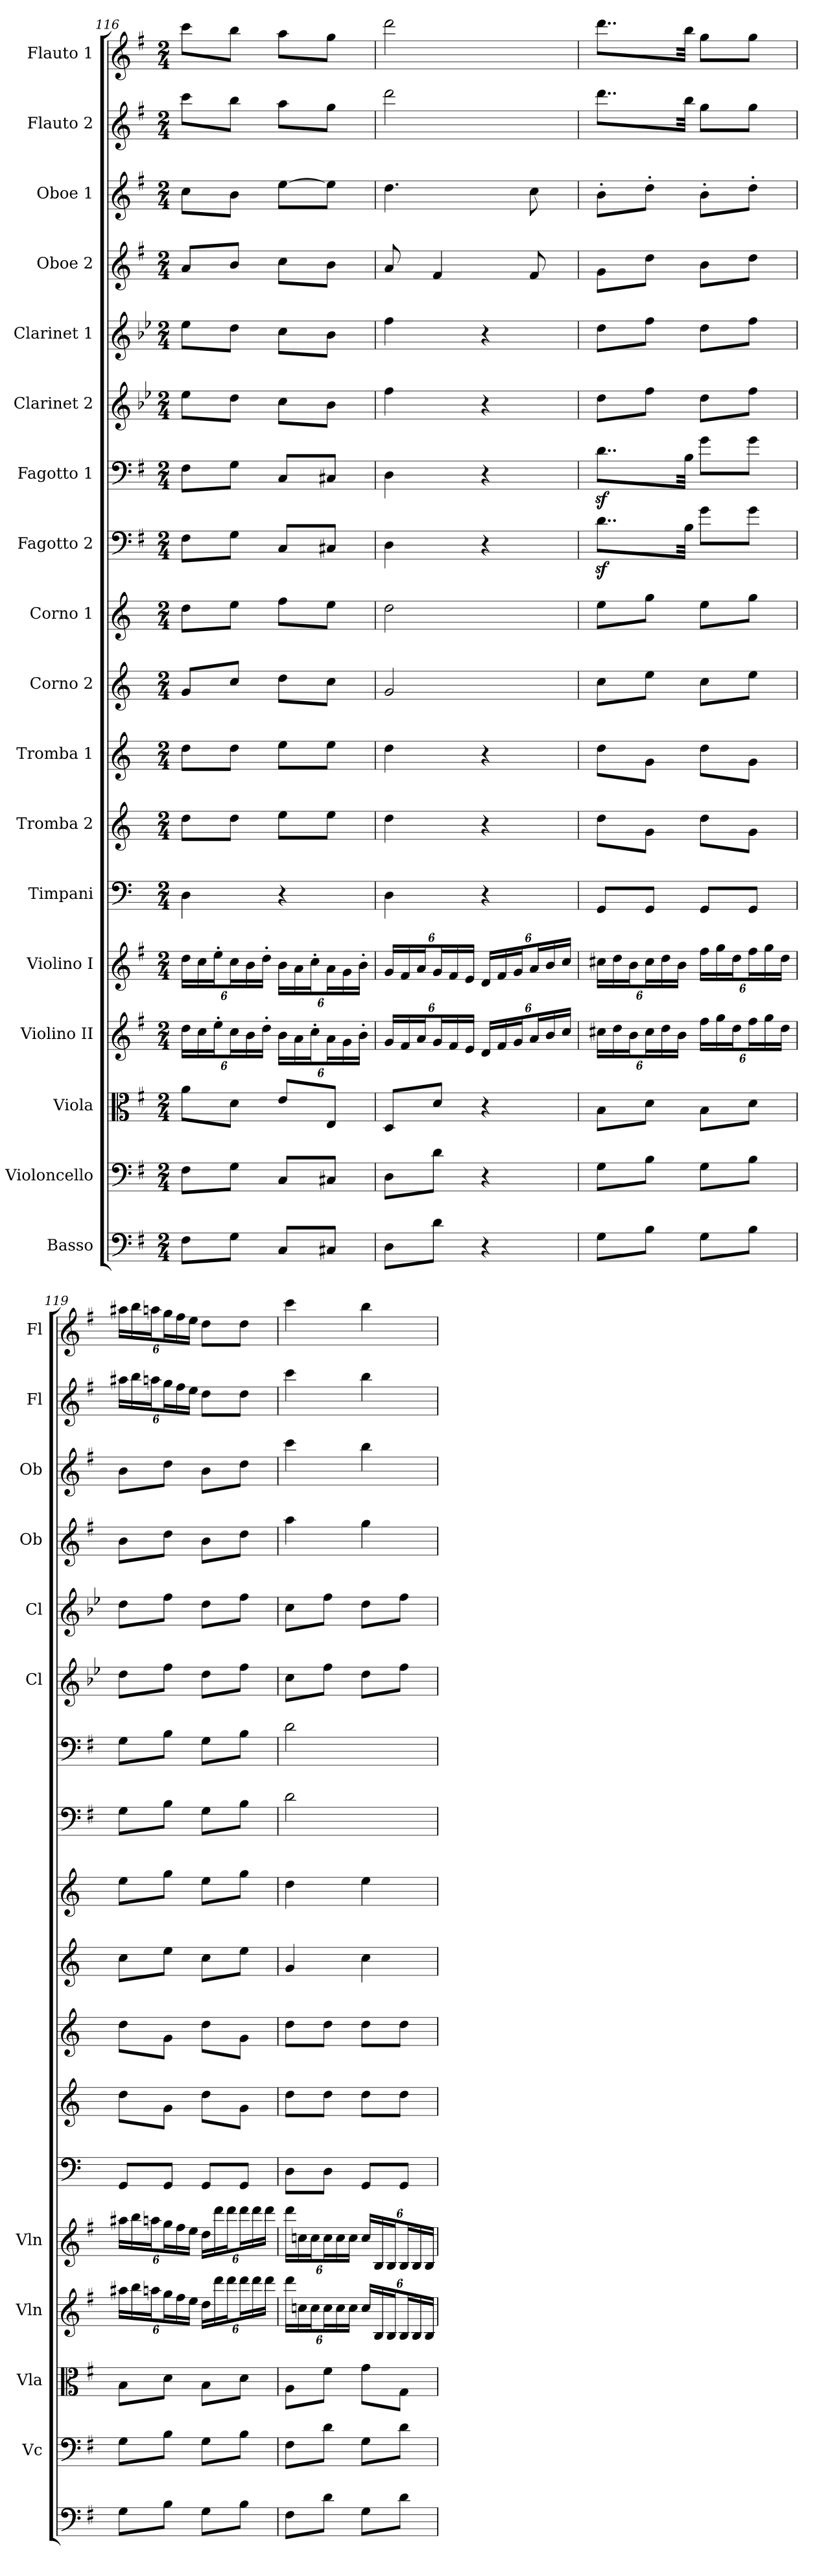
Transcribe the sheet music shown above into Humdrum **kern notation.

**kern	**kern	**kern	**kern	**kern	**kern	**kern	**kern	**kern	**kern	**kern	**kern	**kern	**kern	**kern	**kern	**kern	**kern
*part18	*part17	*part16	*part15	*part14	*part13	*part12	*part11	*part10	*part9	*part8	*part7	*part6	*part5	*part4	*part3	*part2	*part1
*staff18	*staff17	*staff16	*staff15	*staff14	*staff13	*staff12	*staff11	*staff10	*staff9	*staff8	*staff7	*staff6	*staff5	*staff4	*staff3	*staff2	*staff1
*I"Basso	*I"Violoncello	*I"Viola	*I"Violino II	*I"Violino I	*I"Timpani	*I"Tromba 2	*I"Tromba 1	*I"Corno 2	*I"Corno 1	*I"Fagotto 2	*I"Fagotto 1	*I"Clarinet 2	*I"Clarinet 1	*I"Oboe 2	*I"Oboe 1	*I"Flauto 2	*I"Flauto 1
*	*I'Vc	*I'Vla	*I'Vln	*I'Vln	*	*	*	*	*	*	*	*I'Cl	*I'Cl	*I'Ob	*I'Ob	*I'Fl	*I'Fl
*clefF4	*clefF4	*clefC3	*clefG2	*clefG2	*clefF4	*clefG2	*clefG2	*clefG2	*clefG2	*clefF4	*clefF4	*clefG2	*clefG2	*clefG2	*clefG2	*clefG2	*clefG2
*ITrd7c12	*	*	*	*	*	*ITrd1c2	*ITrd1c2	*ITrd3c5	*ITrd3c5	*	*	*ITrd2c3	*ITrd2c3	*	*	*	*
*k[f#]	*k[f#]	*k[f#]	*k[f#]	*k[f#]	*	*	*	*	*	*k[f#]	*k[f#]	*k[f#]	*k[f#]	*k[f#]	*k[f#]	*k[f#]	*k[f#]
*M2/4	*M2/4	*M2/4	*M2/4	*M2/4	*M2/4	*M2/4	*M2/4	*M2/4	*M2/4	*M2/4	*M2/4	*M2/4	*M2/4	*M2/4	*M2/4	*M2/4	*M2/4
=116	=116	=116	=116	=116	=116	=116	=116	=116	=116	=116	=116	=116	=116	=116	=116	=116	=116
8FF#\L	8F#\L	8a\L	24dd\LL	24dd\LL	4D	8cc\L	8cc\L	8d/L	8a\L	8F#\L	8F#\L	8cc\L	8cc\L	8a/L	8cc\L	8ccc\L	8ccc\L
.	.	.	24cc\	24cc\	.	.	.	.	.	.	.	.	.	.	.	.	.
.	.	.	24ee'\J	24ee'\J	.	.	.	.	.	.	.	.	.	.	.	.	.
8GG\J	8G\J	8d\J	24cc\L	24cc\L	.	8cc\J	8cc\J	8g/J	8b\J	8G\J	8G\J	8b\J	8b\J	8b/J	8b\J	8bb\J	8bb\J
.	.	.	24b\	24b\	.	.	.	.	.	.	.	.	.	.	.	.	.
.	.	.	24dd'\JJ	24dd'\JJ	.	.	.	.	.	.	.	.	.	.	.	.	.
8CC/L	8C/L	8e/L	24b\LL	24b\LL	4r	8dd\L	8dd\L	8a\L	8cc\L	8C/L	8C/L	8a\L	8a\L	8cc\L	[8ee\L	8aa\L	8aa\L
.	.	.	24a\	24a\	.	.	.	.	.	.	.	.	.	.	.	.	.
.	.	.	24cc'\J	24cc'\J	.	.	.	.	.	.	.	.	.	.	.	.	.
8CC#X/J	8C#X/J	8E/J	24a\L	24a\L	.	8dd\J	8dd\J	8g\J	8b\J	8C#X/J	8C#X/J	8g\J	8g\J	8b\J	8ee\J]	8gg\J	8gg\J
.	.	.	24g\	24g\	.	.	.	.	.	.	.	.	.	.	.	.	.
.	.	.	24b'\JJ	24b'\JJ	.	.	.	.	.	.	.	.	.	.	.	.	.
=117	=117	=117	=117	=117	=117	=117	=117	=117	=117	=117	=117	=117	=117	=117	=117	=117	=117
8DD\L	8D\L	8D/L	24g/LL	24g/LL	4D	4cc	4cc	2d	2a	4D	4D	4dd	4dd	8a	4.dd	2ddd	2ddd
.	.	.	24f#/	24f#/	.	.	.	.	.	.	.	.	.	.	.	.	.
.	.	.	24a/J	24a/J	.	.	.	.	.	.	.	.	.	.	.	.	.
8D\J	8d\J	8d/J	24g/L	24g/L	.	.	.	.	.	.	.	.	.	4f#	.	.	.
.	.	.	24f#/	24f#/	.	.	.	.	.	.	.	.	.	.	.	.	.
.	.	.	24e/JJ	24e/JJ	.	.	.	.	.	.	.	.	.	.	.	.	.
4r	4r	4r	24d/LL	24d/LL	4r	4r	4r	.	.	4r	4r	4r	4r	.	.	.	.
.	.	.	24f#/	24f#/	.	.	.	.	.	.	.	.	.	.	.	.	.
.	.	.	24g/J	24g/J	.	.	.	.	.	.	.	.	.	.	.	.	.
.	.	.	24a/L	24a/L	.	.	.	.	.	.	.	.	.	8f#	8cc	.	.
.	.	.	24b/	24b/	.	.	.	.	.	.	.	.	.	.	.	.	.
.	.	.	24cc/JJ	24cc/JJ	.	.	.	.	.	.	.	.	.	.	.	.	.
=118	=118	=118	=118	=118	=118	=118	=118	=118	=118	=118	=118	=118	=118	=118	=118	=118	=118
8GG\L	8G\L	8B\L	24cc#X\LL	24cc#X\LL	8GG/L	8cc\L	8cc\L	8g\L	8b\L	8..dz\L	8..dz\L	8b\L	8b\L	8g\L	8b'\L	8..ddd\L	8..ddd\L
.	.	.	24dd\	24dd\	.	.	.	.	.	.	.	.	.	.	.	.	.
.	.	.	24b\J	24b\J	.	.	.	.	.	.	.	.	.	.	.	.	.
8BB\J	8B\J	8d\J	24cc#\L	24cc#\L	8GG/J	8f\J	8f\J	8b\J	8dd\J	.	.	8dd\J	8dd\J	8dd\J	8dd'\J	.	.
.	.	.	24dd\	24dd\	.	.	.	.	.	.	.	.	.	.	.	.	.
.	.	.	24b\JJ	24b\JJ	.	.	.	.	.	.	.	.	.	.	.	.	.
.	.	.	.	.	.	.	.	.	.	32B\Jkk	32B\Jkk	.	.	.	.	32bb\Jkk	32bb\Jkk
8GG\L	8G\L	8B\L	24ff#\LL	24ff#\LL	8GG/L	8cc\L	8cc\L	8g\L	8b\L	8g\L	8g\L	8b\L	8b\L	8b\L	8b'\L	8gg\L	8gg\L
.	.	.	24gg\	24gg\	.	.	.	.	.	.	.	.	.	.	.	.	.
.	.	.	24dd\J	24dd\J	.	.	.	.	.	.	.	.	.	.	.	.	.
8BB\J	8B\J	8d\J	24ff#\L	24ff#\L	8GG/J	8f\J	8f\J	8b\J	8dd\J	8g\J	8g\J	8dd\J	8dd\J	8dd\J	8dd'\J	8gg\J	8gg\J
.	.	.	24gg\	24gg\	.	.	.	.	.	.	.	.	.	.	.	.	.
.	.	.	24dd\JJ	24dd\JJ	.	.	.	.	.	.	.	.	.	.	.	.	.
=119	=119	=119	=119	=119	=119	=119	=119	=119	=119	=119	=119	=119	=119	=119	=119	=119	=119
8GG\L	8G\L	8B\L	24aa#X\LL	24aa#X\LL	8GG/L	8cc\L	8cc\L	8g\L	8b\L	8G\L	8G\L	8b\L	8b\L	8b\L	8b\L	24aa#X\LL	24aa#X\LL
.	.	.	24bb\	24bb\	.	.	.	.	.	.	.	.	.	.	.	24bb\	24bb\
.	.	.	24aan\J	24aan\J	.	.	.	.	.	.	.	.	.	.	.	24aan\J	24aan\J
8BB\J	8B\J	8d\J	24gg\L	24gg\L	8GG/J	8f\J	8f\J	8b\J	8dd\J	8B\J	8B\J	8dd\J	8dd\J	8dd\J	8dd\J	24gg\L	24gg\L
.	.	.	24ff#\	24ff#\	.	.	.	.	.	.	.	.	.	.	.	24ff#\	24ff#\
.	.	.	24ee\JJ	24ee\JJ	.	.	.	.	.	.	.	.	.	.	.	24ee\JJ	24ee\JJ
8GG\L	8G\L	8B\L	24dd\LL	24dd\LL	8GG/L	8cc\L	8cc\L	8g\L	8b\L	8G\L	8G\L	8b\L	8b\L	8b\L	8b\L	8dd\L	8dd\L
.	.	.	24ddd\	24ddd\	.	.	.	.	.	.	.	.	.	.	.	.	.
.	.	.	24ddd\J	24ddd\J	.	.	.	.	.	.	.	.	.	.	.	.	.
8BB\J	8B\J	8d\J	24ddd\L	24ddd\L	8GG/J	8f\J	8f\J	8b\J	8dd\J	8B\J	8B\J	8dd\J	8dd\J	8dd\J	8dd\J	8dd\J	8dd\J
.	.	.	24ddd\	24ddd\	.	.	.	.	.	.	.	.	.	.	.	.	.
.	.	.	24ddd\JJ	24ddd\JJ	.	.	.	.	.	.	.	.	.	.	.	.	.
=120	=120	=120	=120	=120	=120	=120	=120	=120	=120	=120	=120	=120	=120	=120	=120	=120	=120
8FF#\L	8F#\L	8A\L	24ddd\LL	24ddd\LL	8D\L	8cc\L	8cc\L	4d	4a	2d	2d	8a\L	8a\L	4aa	4ccc	4ccc	4ccc
.	.	.	24ccn\	24ccn\	.	.	.	.	.	.	.	.	.	.	.	.	.
.	.	.	24cc\J	24cc\J	.	.	.	.	.	.	.	.	.	.	.	.	.
8D\J	8d\J	8f#\J	24cc\L	24cc\L	8D\J	8cc\J	8cc\J	.	.	.	.	8dd\J	8dd\J	.	.	.	.
.	.	.	24cc\	24cc\	.	.	.	.	.	.	.	.	.	.	.	.	.
.	.	.	24cc\JJ	24cc\JJ	.	.	.	.	.	.	.	.	.	.	.	.	.
8GG\L	8G\L	8g\L	24cc/LL	24cc/LL	8GG/L	8cc\L	8cc\L	4g	4b	.	.	8b\L	8b\L	4gg	4bb	4bb	4bb
.	.	.	24B/	24B/	.	.	.	.	.	.	.	.	.	.	.	.	.
.	.	.	24B/J	24B/J	.	.	.	.	.	.	.	.	.	.	.	.	.
8D\J	8d\J	8G\J	24B/L	24B/L	8GG/J	8cc\J	8cc\J	.	.	.	.	8dd\J	8dd\J	.	.	.	.
.	.	.	24B/	24B/	.	.	.	.	.	.	.	.	.	.	.	.	.
.	.	.	24B/JJ	24B/JJ	.	.	.	.	.	.	.	.	.	.	.	.	.
=	=	=	=	=	=	=	=	=	=	=	=	=	=	=	=	=	=
*-	*-	*-	*-	*-	*-	*-	*-	*-	*-	*-	*-	*-	*-	*-	*-	*-	*-
